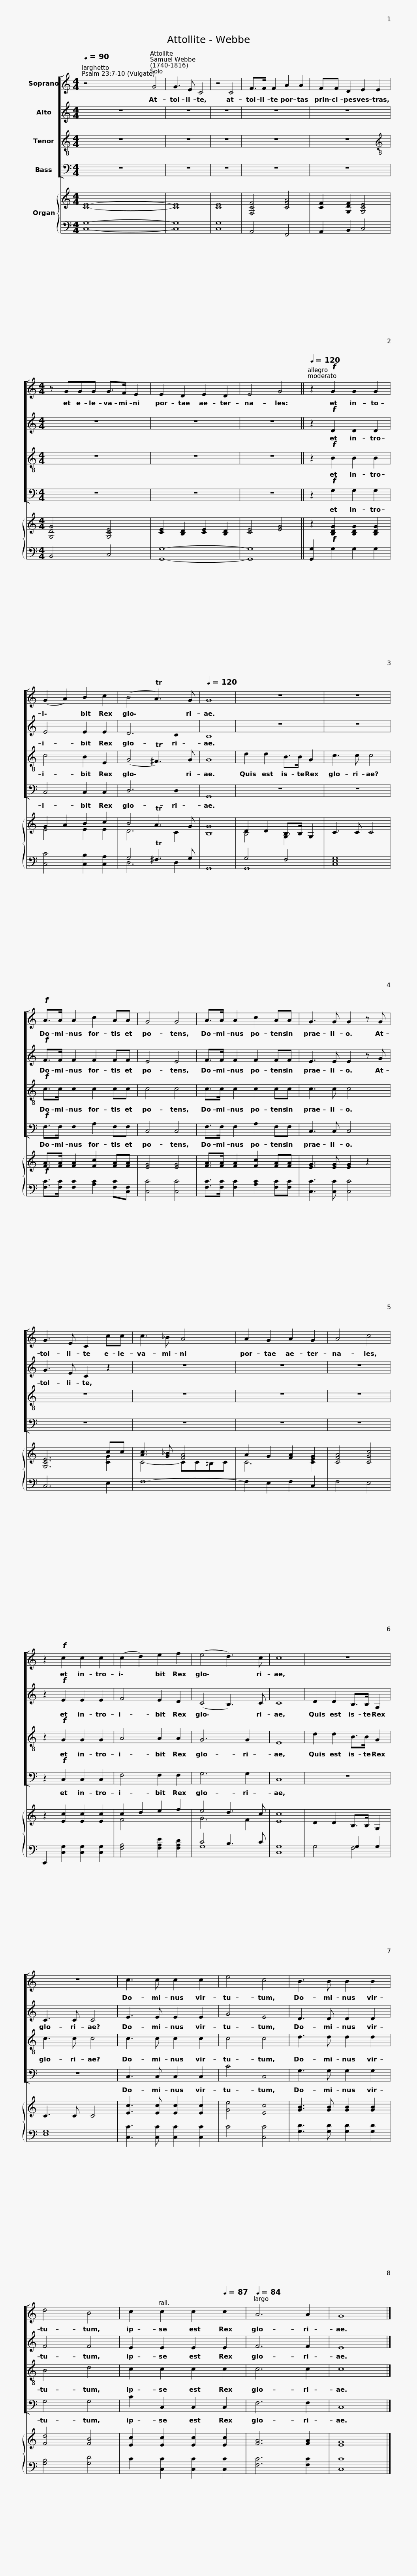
X:1
%%score [ 1 2 3 4 ] { ( 5 7 ) | ( 6 8 ) }
L:1/8
Q:1/4=90
M:4/4
I:linebreak $
K:C
V:1 treble
V:2 treble
V:3 treble-8
V:4 bass
V:5 treble
V:7 treble
V:6 bass
V:8 bass
V:1
 z4 G4 | G3 E C4 | z4 C4 | F>F F2 A2 A2 | FF D2 E2 E2 |$ %5
[M:4/4] z GGG G>F E2 | E2 D2 E2 D2 | E4 G4 ||[Q:1/4=120] z2!f! G2 G2 G2 | (G2 A2) B2 c2 | %10
 (B4 TA3) G |$[Q:1/4=120][Q:1/4=120][Q:1/4=120][Q:1/4=120][Q:1/4=120] G8 | z8 | z8 |!f! A>A A2 c2 AA | %15
 G4 G4 | A>A A2 c2 AA |$ G3 G G2 z G | G3 E C2 cc | c3 _B A4 | %20
 A2 G2 A2 G2 | A4 c4 | z2!f! c2 c2 c2 |$ (c2 d2) e2 f2 | (e4 d3) c | %25
 c8 | z8 | z8 | c3 c c2 c2 |$ e4 c4 | %30
 B3 B B2 B2 | d4 B4 |[Q:1/4=114] c2[Q:1/4=104] c2[Q:1/4=95] c2[Q:1/4=87] c2 |[Q:1/4=84] A6 A2 | G8 |] %35
V:2
 z8 | z8 | z8 | z8 | z8 |$ %5
[M:4/4] z8 | z8 | z8 || z2!f! D2 D2 D2 | E4 E2 E2 | %10
 D6 C2 |$ B,8 | z8 | z8 |!f! F>F F2 F2 FF | %15
 E4 E4 | F>F F2 F2 FF |$ E3 E E2 z G | G3 E C2 z2 | z8 | %20
 z8 | z8 | z2!f! E2 E2 E2 |$ F4 E2 D2 | (C4 B,3) C | %25
 C8 | D2 D2 B,>B, G,2 | C3 C C4 | E3 E E2 E2 |$ G4 E4 | %30
 D3 D D2 D2 | F4 F4 | E2 E2 E2 E2 | F6 F2 | E8 |] %35
V:3
 z8 | z8 | z8 | z8 | z8 |$ %5
[M:4/4][K:treble-8] z8 | z8 | z8 || z2!f! B2 B2 B2 | c4 B2 E2 | %10
 (G4 T^F3) G |$ G8 | d2 d2 B>B G2 | c3 c c4 |!f! c>c c2 c2 cc | %15
 c4 c4 | c>c c2 c2 cc |$ c3 c c4 | z8 | z8 | %20
 z8 | z8 | z2!f! G2 G2 G2 |$ A4 A2 A2 | G6 G2 | %25
 E8 | d2 d2 B>B G2 | c3 c c4 | c3 c c2 c2 |$ c4 c4 | %30
 d3 d d2 d2 | B4 d4 | c2 c2 c2 c2 | c6 c2 | c8 |] %35
V:4
 z8 | z8 | z8 | z8 | z8 |$ %5
[M:4/4] z8 | z8 | z8 || z2!f! G,2 G,2 G,2 | C,4 C,2 C,2 | %10
 D,6 D,2 |$ G,,8 | z8 | z8 |!f! F,>F, F,2 A,2 F,F, | %15
 C,4 C,4 | F,>F, F,2 A,2 F,F, |$ C,3 C, C,4 | z8 | z8 | %20
 z8 | z8 | z2!f! C,2 C,2 C,2 |$ F,4 F,2 F,2 | G,6 G,2 | %25
 C,8 | z8 | z8 | C,3 C, C,2 C,2 |$ C4 C,4 | %30
 G,3 G, G,2 G,2 | G,4 G,4 | C2 C,2 C,2 C,2 | F,6 F,2 | C,8 |] %35
V:5
 [CE]8- | [CE]8 | [CE]8 | [F,CF]4 [CFA]4 | [CF]2 [G,DF]2 [G,CE]4 |$ %5
[M:4/4] [G,DG]4 [G,CE]4 | [CE]2 [B,D]2 [CE]2 [B,D]2 | [CE]4 [EG]4 || z2!f! [B,DG]2 [B,DG]2 [B,DG]2 | G2 A2 B2 c2 | %10
 B4 TA3 G |$ [B,G]8 | D2 D2 B,>B, G,2 | C3 C C4 |!f! [FA]>[FA] [FA]2 [Fc]2 [FA][FA] | %15
 [EG]4 [EG]4 | [FA]>[FA] [FA]2 [Fc]2 [FA][FA] |$ [EG]3 [EG] [EG]2 z2 | [G,CE]6 cc | [Ac]3 [G_B] [FA]4 | %20
 A2 G2 [FA]2 [EG]2 | [CFA]4 [CGc]4 | z2 [Ec]2 [Ec]2 [Ec]2 |$ c2 d2 e2 f2 | e4 d3 c | %25
 c8 | D2 D2 B,>B, G,2 | C3 C C4 | [Ec]3 [Ec] [Ec]2 [Ec]2 |$ [Ge]4 [Ec]4 | %30
 [GB]3 [GB] [GB]2 [GB]2 | [Fd]4 [FB]4 | [Ec]2 [Ec]2 [Ec]2 [Ec]2 | [FA]6 [FA]2 | [EG]8 |] %35
V:6
 [C,G,]8- | [C,G,]8 | [C,G,]8 | A,,4 F,,4 | A,,2 B,,2 C,4 |$ %5
[M:4/4] x8 | x8 | x8 || x8 | x8 | %10
 G,4 T^F,3 G, |$ x8 | G,4 F,4 | x8 | x8 | %15
 x8 | x8 |$ [C,C]3 [C,C] [C,C]4 | C,6 E,2 | F,8- | %20
 F,2 E,2 F,2 C,2 | F,4 E,4 | C,,2 [C,G,]2 [C,G,]2 [C,G,]2 |$ x8 | C4 B,3 C | %25
 x8 | x4 G,2 G,2 | x8 | x8 |$ C4 [C,C]4 | %30
 [G,D]3 [G,D] [G,D]2 [G,D]2 | [G,B,]4 [G,D]4 | C2 [C,C]2 [C,C]2 [C,C]2 | [F,C]6 [F,C]2 | [C,C]8 |] %35
V:7
 x8 | x8 | x8 | x8 | x8 |$ %5
[M:4/4] x8 | x8 | x8 || x8 | E4 E2 E2 | %10
 D6 C2 |$ x8 | B,4 G,2 G,2 | x8 | x8 | %15
 x8 | x8 |$ x8 | x6 [CG]2 | C4- CC=B,C | %20
 C6 C2 | x8 | x8 |$ F4 x4 | G6 F2 | %25
 E8 | x8 | x8 | x8 |$ x8 | %30
 x8 | x8 | x8 | x8 | x8 |] %35
V:8
 x8 | x8 | x8 | x8 | x8 |$ %5
[M:4/4] B,,4 C,4 | [G,,G,]8- | [G,,G,]8 || [G,,G,]2 G,2 G,2 G,2 | [C,C]4 [C,B,]2 [C,A,]2 | %10
 D,6 D,2 |$ G,,8 | G,,8 | [C,E,G,]8 | [F,C]>[F,C] [F,C]2 [A,C]2 [F,C][C,F,] | %15
 [C,C]4 [C,C]4 | [F,C]>[F,C] [F,C]2 [A,C]2 [F,C][F,C] |$ x8 | x8 | x8 | %20
 x8 | x8 | x8 |$ [F,A,]4 [F,A,E]2 [F,A,D]2 | G,8 | %25
 [C,G,]8 | G,4 F,4 | [E,G,]8 | [C,C]3 [C,C] [C,C]2 [C,C]2 |$ x8 | %30
 x8 | x8 | x8 | x8 | x8 |] %35
